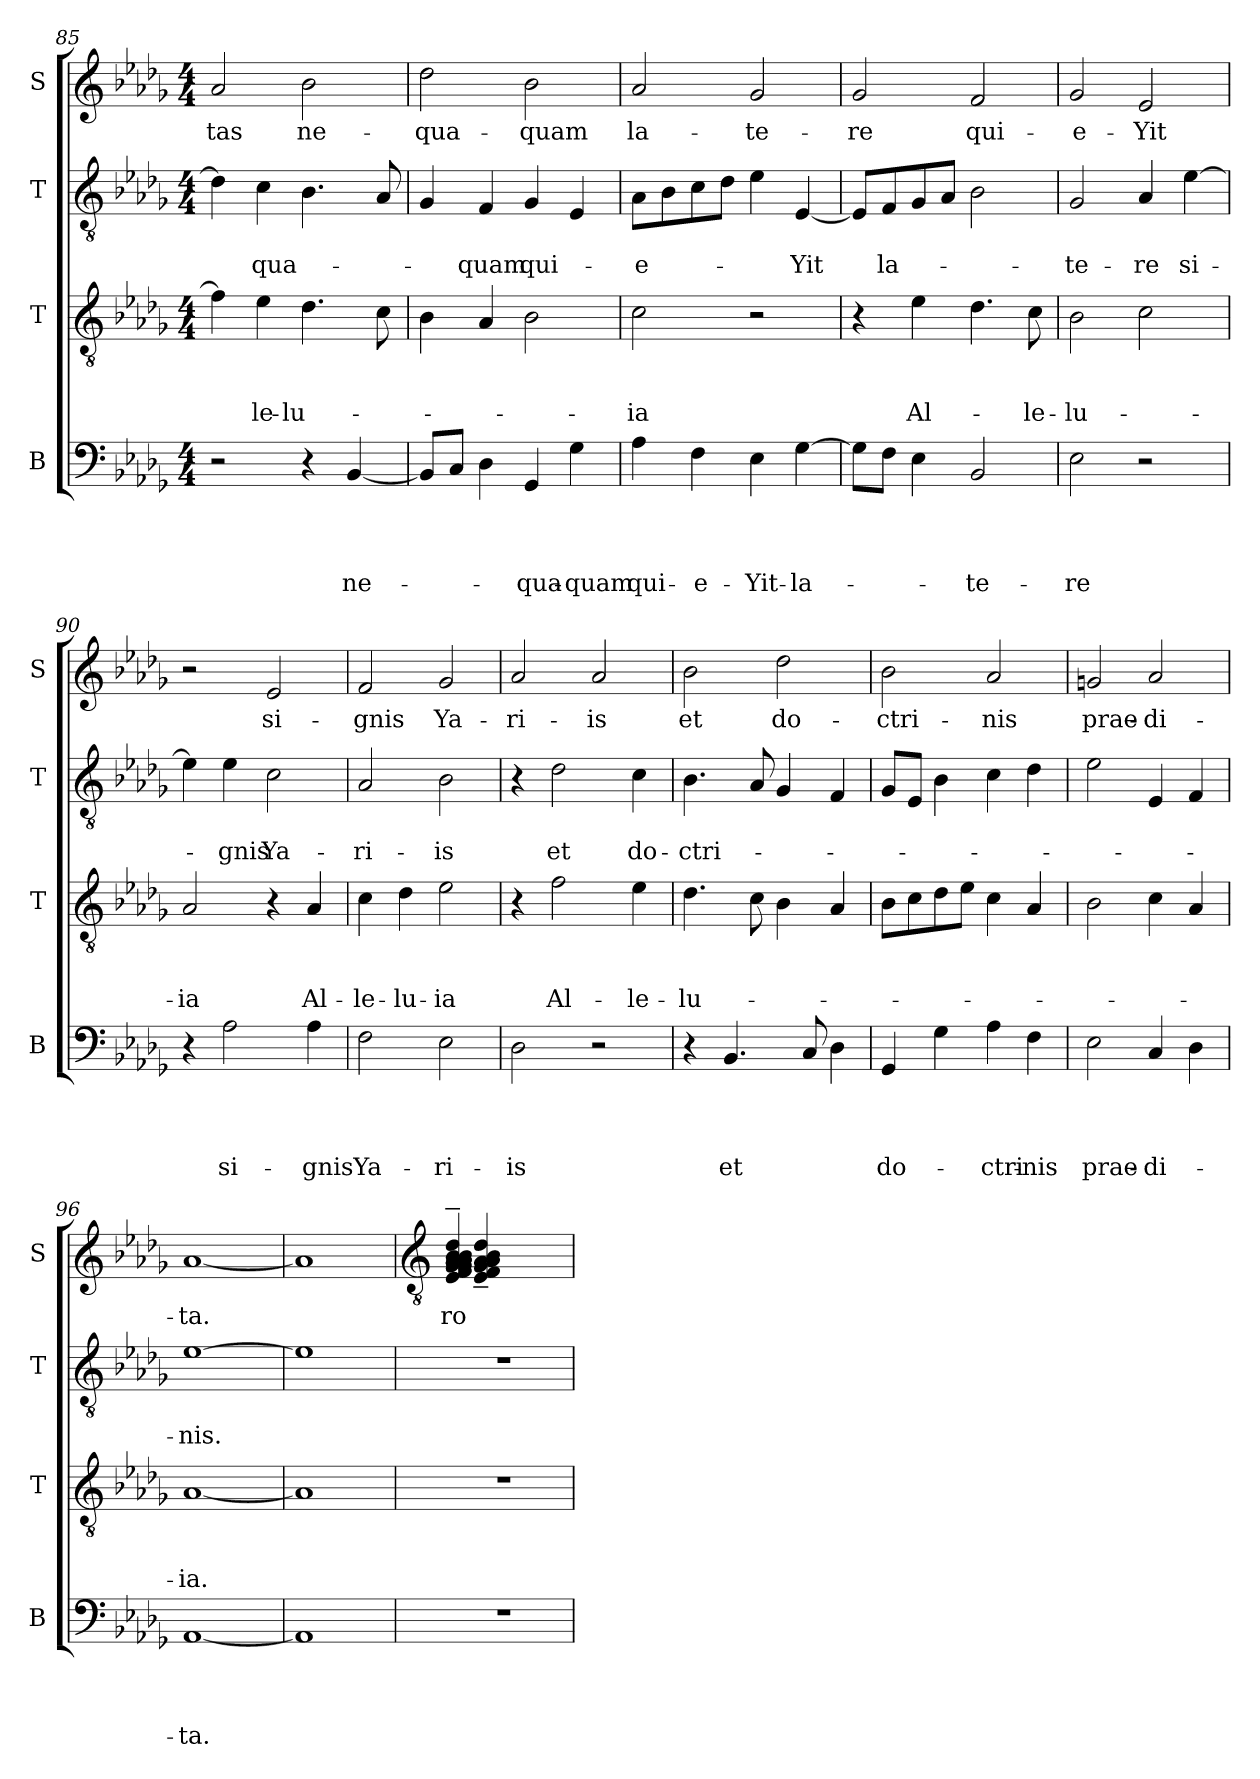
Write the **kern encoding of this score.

**kern	**text	**text	**text	**text	**kern	**text	**text	**text	**kern	**text	**text	**kern	**text
*part4	*part4	*part4	*part4	*part4	*part3	*part3	*part3	*part3	*part2	*part2	*part2	*part1	*part1
*staff4	*staff4	*staff4	*staff4	*staff4	*staff3	*staff3	*staff3	*staff3	*staff2	*staff2	*staff2	*staff1	*staff1
*I"B	*	*	*	*	*I"T	*	*	*	*I"T	*	*	*I"S	*
*I'B	*	*	*	*	*I'T	*	*	*	*I'T	*	*	*I'S	*
*clefF4	*	*	*	*	*clefGv2	*	*	*	*clefGv2	*	*	*clefG2	*
*k[b-e-a-d-g-]	*	*	*	*	*k[b-e-a-d-g-]	*	*	*	*k[b-e-a-d-g-]	*	*	*k[b-e-a-d-g-]	*
*D-:	*	*	*	*	*D-:	*	*	*	*D-:	*	*	*D-:	*
*M4/4	*	*	*	*	*M4/4	*	*	*	*M4/4	*	*	*M4/4	*
=85	=85	=85	=85	=85	=85	=85	=85	=85	=85	=85	=85	=85	=85
!	!	!	!	!	!	!	!	!	!	!	!	!	!LO:LY:b
2r	.	.	.	.	4f\]	.	.	.	4d-\]	.	.	2a-/	-tas
!	!	!	!	!	!	!	!	!LO:LY:b	!	!	!LO:LY:b	!	!
.	.	.	.	.	4e-\	.	.	-le-	4c\	.	-qua-	.	.
!	!	!	!	!	!	!	!	!LO:LY:b	!	!	!	!	!LO:LY:b
4r	.	.	.	.	4.d-\	.	.	-lu-	4.B-\	.	.	2b-\	ne-
!	!	!	!	!LO:LY:b	!	!	!	!	!	!	!	!	!
[<4BB-/	.	.	.	ne-	.	.	.	.	.	.	.	.	.
.	.	.	.	.	8c\	.	.	.	8A-/	.	.	.	.
=86	=86	=86	=86	=86	=86	=86	=86	=86	=86	=86	=86	=86	=86
!	!	!	!	!	!	!	!	!	!	!	!	!	!LO:LY:b
8BB-/L]	.	.	.	.	4B-\	.	.	.	4G-/	.	.	2dd-\	-qua-
8C/J	.	.	.	.	.	.	.	.	.	.	.	.	.
!	!	!	!	!	!	!	!	!	!	!	!LO:LY:b	!	!
4D-\	.	.	.	.	4A-/	.	.	.	4F/	.	-quam	.	.
!	!	!	!	!LO:LY:b	!	!	!	!	!	!	!LO:LY:b	!	!LO:LY:b
4GG-/	.	.	.	-qua-	2B-\	.	.	.	4G-/	.	qui-	2b-\	-quam
!	!	!	!	!LO:LY:b	!	!	!	!	!	!	!	!	!
4G-\	.	.	.	-quam	.	.	.	.	4E-/	.	.	.	.
=87	=87	=87	=87	=87	=87	=87	=87	=87	=87	=87	=87	=87	=87
!	!	!	!	!LO:LY:b	!	!	!	!LO:LY:b	!	!	!LO:LY:b	!	!LO:LY:b
4A-\	.	.	.	qui-	2c\	.	.	-ia	8A-\L	.	-e-	2a-/	la-
.	.	.	.	.	.	.	.	.	8B-\	.	.	.	.
!	!	!	!	!LO:LY:b	!	!	!	!	!	!	!	!	!
4F\	.	.	.	-e-	.	.	.	.	8c\	.	.	.	.
.	.	.	.	.	.	.	.	.	8d-\J	.	.	.	.
!	!	!	!	!LO:LY:b	!	!	!	!	!	!	!	!	!LO:LY:b
4E-\	.	.	.	-Yit-	2r	.	.	.	4e-\	.	.	2g-/	-te-
!	!	!	!	!LO:LY:b	!	!	!	!	!	!	!LO:LY:b	!	!
[>4G-\	.	.	.	-la-	.	.	.	.	[<4E-/	.	-Yit	.	.
=88	=88	=88	=88	=88	=88	=88	=88	=88	=88	=88	=88	=88	=88
!	!	!	!	!	!	!	!	!	!	!	!	!	!LO:LY:b
8G-\L]	.	.	.	.	4r	.	.	.	8E-/L]	.	.	2g-/	-re
!	!	!	!	!	!	!	!	!	!	!	!LO:LY:b	!	!
8F\J	.	.	.	.	.	.	.	.	8F/	.	la-	.	.
!	!	!	!	!	!	!	!	!LO:LY:b	!	!	!	!	!
4E-\	.	.	.	.	4e-\	.	.	Al-	8G-/	.	.	.	.
.	.	.	.	.	.	.	.	.	8A-/J	.	.	.	.
!	!	!	!	!LO:LY:b	!	!	!	!	!	!	!	!	!LO:LY:b
2BB-/	.	.	.	-te-	4.d-\	.	.	.	2B-\	.	.	2f/	qui-
!	!	!	!	!	!	!	!	!LO:LY:b	!	!	!	!	!
.	.	.	.	.	8c\	.	.	-le-	.	.	.	.	.
!!LO:PB:g=z
=89	=89	=89	=89	=89	=89	=89	=89	=89	=89	=89	=89	=89	=89
!	!	!	!	!LO:LY:b	!	!	!	!LO:LY:b	!	!	!LO:LY:b	!	!LO:LY:b
2E-\	.	.	.	-re	2B-\	.	.	-lu-	2G-/	.	-te-	2g-/	-e-
!	!	!	!	!	!	!	!	!	!	!	!LO:LY:b	!	!LO:LY:b
2r	.	.	.	.	2c\	.	.	.	4A-/	.	-re	2e-/	-Yit
!	!	!	!	!	!	!	!	!	!	!	!LO:LY:b	!	!
.	.	.	.	.	.	.	.	.	[>4e-\	.	si-	.	.
=90	=90	=90	=90	=90	=90	=90	=90	=90	=90	=90	=90	=90	=90
!	!	!	!	!	!	!	!	!LO:LY:b	!	!	!	!	!
4r	.	.	.	.	2A-/	.	.	-ia	4e-\]	.	.	2r	.
!	!	!	!	!LO:LY:b	!	!	!	!	!	!	!LO:LY:b	!	!
2A-\	.	.	.	si-	.	.	.	.	4e-\	.	-gnis	.	.
!	!	!	!	!	!	!	!	!	!	!	!LO:LY:b	!	!LO:LY:b
.	.	.	.	.	4r	.	.	.	2c\	.	Ya-	2e-/	si-
!	!	!	!	!LO:LY:b	!	!	!	!LO:LY:b	!	!	!	!	!
4A-\	.	.	.	-gnis	4A-/	.	.	Al-	.	.	.	.	.
=91	=91	=91	=91	=91	=91	=91	=91	=91	=91	=91	=91	=91	=91
!	!	!	!	!LO:LY:b	!	!	!	!LO:LY:b	!	!	!LO:LY:b	!	!LO:LY:b
2F\	.	.	.	Ya-	4c\	.	.	-le-	2A-/	.	-ri-	2f/	-gnis
!	!	!	!	!	!	!	!	!LO:LY:b	!	!	!	!	!
.	.	.	.	.	4d-\	.	.	-lu-	.	.	.	.	.
!	!	!	!	!LO:LY:b	!	!	!	!LO:LY:b:rj	!	!	!LO:LY:b	!	!LO:LY:b
2E-\	.	.	.	-ri-	2e-\	.	.	-ia	2B-\	.	-is	2g-/	Ya-
=92	=92	=92	=92	=92	=92	=92	=92	=92	=92	=92	=92	=92	=92
!	!	!	!	!LO:LY:b	!	!	!	!	!	!	!	!	!LO:LY:b
2D-\	.	.	.	-is	4r	.	.	.	4r	.	.	2a-/	-ri-
!	!	!	!	!	!	!	!	!LO:LY:b	!	!	!LO:LY:b	!	!
.	.	.	.	.	2f\	.	.	Al-	2d-\	.	et	.	.
!	!	!	!	!	!	!	!	!	!	!	!	!	!LO:LY:b
2r	.	.	.	.	.	.	.	.	.	.	.	2a-/	-is
!	!	!	!	!	!	!	!	!LO:LY:b	!	!	!LO:LY:b	!	!
.	.	.	.	.	4e-\	.	.	-le-	4c\	.	do-	.	.
=93	=93	=93	=93	=93	=93	=93	=93	=93	=93	=93	=93	=93	=93
!	!	!	!	!	!	!	!	!LO:LY:b	!	!	!LO:LY:b	!	!LO:LY:b
4r	.	.	.	.	4.d-\	.	.	-lu-	4.B-\	.	-ctri-	2b-\	et
!	!	!	!	!LO:LY:b	!	!	!	!	!	!	!	!	!
4.BB-/	.	.	.	et	.	.	.	.	.	.	.	.	.
.	.	.	.	.	8c\	.	.	.	8A-/	.	.	.	.
!	!	!	!	!	!	!	!	!	!	!	!	!	!LO:LY:b
.	.	.	.	.	4B-\	.	.	.	4G-/	.	.	2dd-\	do-
8C/	.	.	.	.	.	.	.	.	.	.	.	.	.
4D-\	.	.	.	.	4A-/	.	.	.	4F/	.	.	.	.
=94	=94	=94	=94	=94	=94	=94	=94	=94	=94	=94	=94	=94	=94
!	!	!	!	!LO:LY:b	!	!	!	!	!	!	!	!	!LO:LY:b
4GG-/	.	.	.	do-	8B-\L	.	.	.	8G-/L	.	.	2b-\	-ctri-
.	.	.	.	.	8c\	.	.	.	8E-/J	.	.	.	.
4G-\	.	.	.	.	8d-\	.	.	.	4B-\	.	.	.	.
.	.	.	.	.	8e-\J	.	.	.	.	.	.	.	.
!	!	!	!	!LO:LY:b	!	!	!	!	!	!	!	!	!LO:LY:b
4A-\	.	.	.	-ctri-	4c\	.	.	.	4c\	.	.	2a-/	-nis
!	!	!	!	!LO:LY:b:rj	!	!	!	!	!	!	!	!	!
4F\	.	.	.	-nis	4A-/	.	.	.	4d-\	.	.	.	.
=95	=95	=95	=95	=95	=95	=95	=95	=95	=95	=95	=95	=95	=95
!	!	!	!	!LO:LY:b	!	!	!	!	!	!	!	!	!LO:LY:b
2E-\	.	.	.	prae-	2B-\	.	.	.	2e-\	.	.	2gn/	prae-
!	!	!	!	!LO:LY:b	!	!	!	!	!	!	!	!	!LO:LY:b
4C/	.	.	.	-di-	4c\	.	.	.	4E-/	.	.	2a-/	-di-
4D-\	.	.	.	.	4A-/	.	.	.	4F/	.	.	.	.
=96	=96	=96	=96	=96	=96	=96	=96	=96	=96	=96	=96	=96	=96
!	!	!	!	!LO:LY:b	!	!	!	!LO:LY:b	!	!	!LO:LY:b	!	!LO:LY:b
[<1AA-	.	.	.	-ta.	[<1A-	.	.	-ia.	[>1e-	.	-nis.	[<1a-	-ta.
=97	=97	=97	=97	=97	=97	=97	=97	=97	=97	=97	=97	=97	=97
1AA-]	.	.	.	.	1A-]	.	.	.	1e-]	.	.	1a-]	.
!!LO:LB:g=z
=98	=98	=98	=98	=98	=98	=98	=98	=98	=98	=98	=98	=98	=98
*	*	*	*	*	*	*	*	*	*	*	*	*clefGv2	*
!	!	!	!	!	!	!	!	!	!	!	!	!	!LO:LY:b
*	*	*	*	*	*	*	*	*	*	*	*	*^	*
!	!	!	!	!	!	!	!	!	!	!	!	!	!	!LO:LY:b
1r	.	.	.	.	1r	.	.	.	1r	.	.	4E-/~< 4F/~< 4G-/~< 4G-/~< 4A-/~< 4A-/~< 4A-/~< 4A-/~< 4A-/~< 4B-/~< 4B-/~< 4d-/~<	4E-/~< 4F/~< 4G-/~< 4A-/~< 4A-/~< 4B-/~< 4d-/~<	-ro
.	.	.	.	.	.	.	.	.	.	.	.	2.ryy	2.ryy	.
*	*	*	*	*	*	*	*	*	*	*	*	*v	*v	*
=	=	=	=	=	=	=	=	=	=	=	=	=	=
*-	*-	*-	*-	*-	*-	*-	*-	*-	*-	*-	*-	*-	*-
